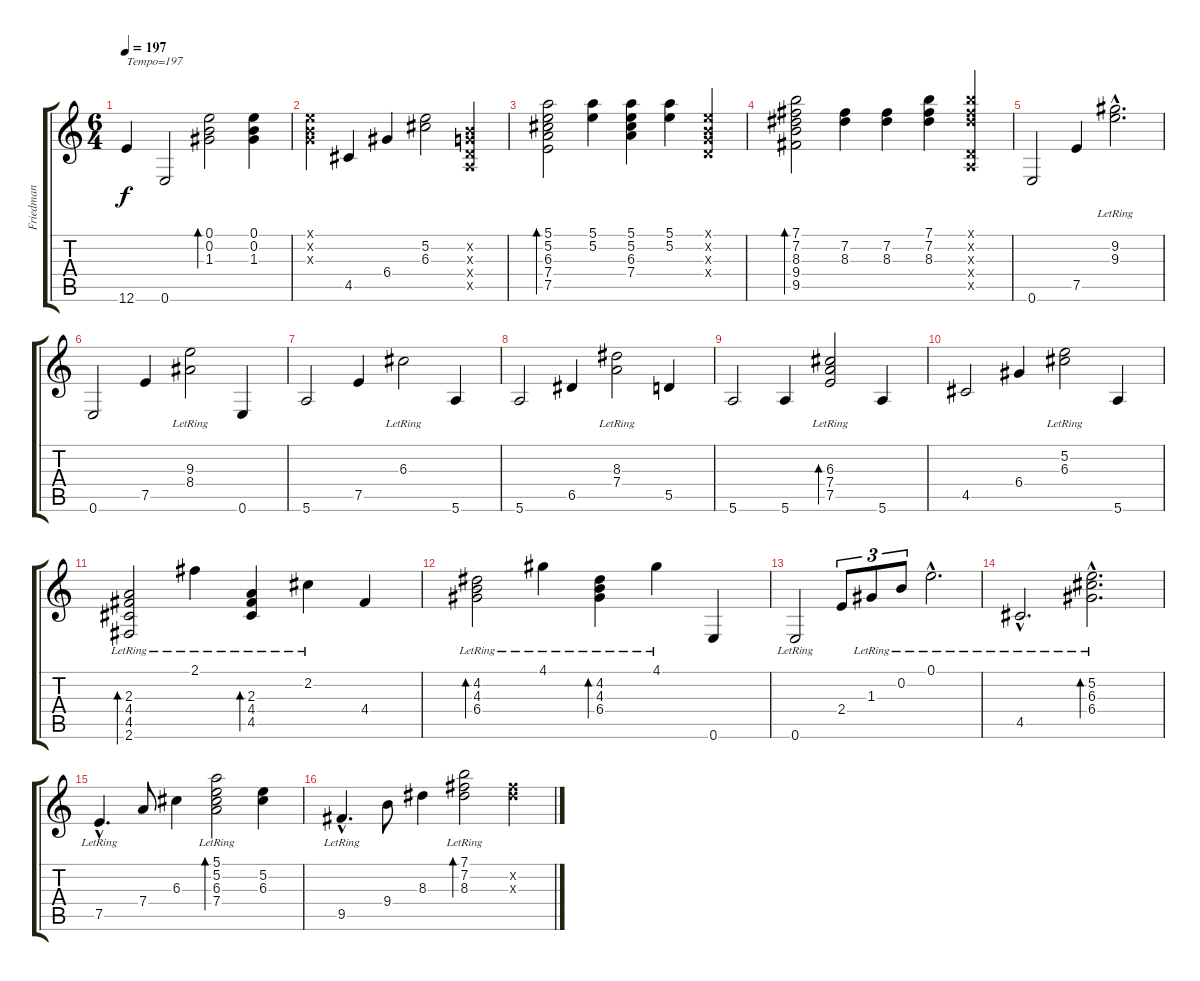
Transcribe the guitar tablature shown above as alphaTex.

\track ("Friedman" "Friedman") {instrument acousticguitarsteel}
\staff {score tabs}
\tuning (E4 B3 G3 D3 A2 E2) {hide}
\ts (6 4)
\tempo 197
\clef g2
\ks c
12.6.4{txt "Tempo=197" dy f} 0.6.2 (0.1 0.2 1.3).2{bd 240} (0.1 0.2 1.3).4 |
(0.1{x} 0.2{x} 0.3{x}).4 4.5.4 6.4.4 (5.2 6.3).2 (0.2{x} 0.3{x} 0.4{x} 0.5{x}).4 |
(5.1 5.2 6.3 7.4 7.5).2{bd 240} (5.1 5.2).4 (5.1 5.2 6.3 7.4).4 (5.1 5.2).4 (0.1{x} 0.2{x} 0.3{x} 0.4{x}).4 |
(7.1 7.2 8.3 9.4 9.5).2{bd 240} (7.2 8.3).4 (7.2 8.3).4 (7.1 7.2 8.3).4 (7.1{x} 7.2{x} 8.3{x} 0.4{x} 0.5{x}).4 |
0.6.2 7.5.4 (9.2{hac lr} 9.3{hac lr}).2{d} |
0.6.2 7.5.4 (9.3{lr} 8.4{lr}).2 0.6.4 |
5.6.2 7.5.4 6.3{lr}.2 5.6.4 |
5.6.2 6.5.4 (8.3{lr} 7.4{lr}).2 5.5.4 |
5.6.2 5.6.4 (6.3{lr} 7.4{lr} 7.5{lr}).2{bd 240} 5.6.4 |
4.5.2 6.4.4 (5.2{lr} 6.3{lr}).2 5.6.4 |
(2.3{lr} 4.4{lr} 4.5{lr} 2.6{lr}).2{bd 240} 2.1{lr}.4 (2.3{lr} 4.4{lr} 4.5{lr}).4{bd 240} 2.2{lr}.4 4.4.4 |
(4.2{lr} 4.3{lr} 6.4{lr}).2{bd 240} 4.1{lr}.4 (4.2{lr} 4.3{lr} 6.4{lr}).4{bd 240} 4.1{lr}.4 0.6.4 |
0.6{lr}.2 2.4.8{tu (3 2)} 1.3{lr}.8{tu (3 2)} 0.2{lr}.8{tu (3 2)} 0.1{hac lr}.2{d} |
4.5{hac lr}.2{d} (5.2{hac lr} 6.3{hac lr} 6.4{hac lr}).2{d bd 240} |
7.5{hac lr}.4{d} 7.4.8 6.3.4 (5.1{lr} 5.2{lr} 6.3{lr} 7.4{lr}).2{bd 240} (5.2 6.3).4 |
9.5{hac lr}.4{d} 9.4.8 8.3.4 (7.1{lr} 7.2{lr} 8.3{lr}).2{bd 240} (7.2{x} 8.3{x}).4
